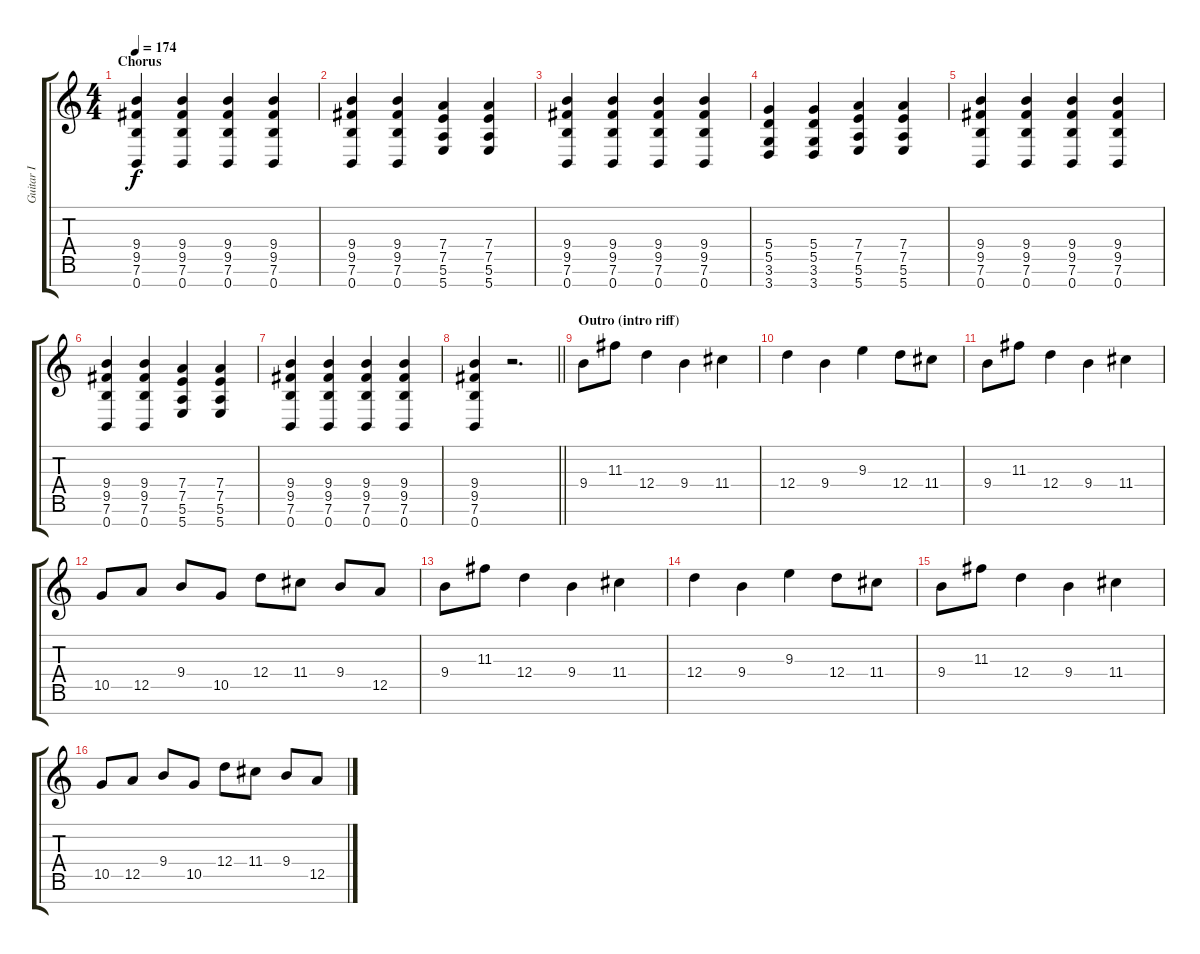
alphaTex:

\track ("Guitar I" "Guitar I") {instrument distortionguitar}
\staff {score tabs}
\tuning (E4 B3 G3 D3 A2 E2 B1) {hide}
\ts (4 4)
\section ("" "Chorus")
\tempo 174
\clef g2
\ks c
(9.4 9.5 7.6 0.7).4{dy f volume 13 balance 0} (9.4 9.5 7.6 0.7).4 (9.4 9.5 7.6 0.7).4 (9.4 9.5 7.6 0.7).4 |
(9.4 9.5 7.6 0.7).4 (9.4 9.5 7.6 0.7).4 (7.4 7.5 5.6 5.7).4 (7.4 7.5 5.6 5.7).4 |
(9.4 9.5 7.6 0.7).4 (9.4 9.5 7.6 0.7).4 (9.4 9.5 7.6 0.7).4 (9.4 9.5 7.6 0.7).4 |
(5.4 5.5 3.6 3.7).4 (5.4 5.5 3.6 3.7).4 (7.4 7.5 5.6 5.7).4 (7.4 7.5 5.6 5.7).4 |
(9.4 9.5 7.6 0.7).4 (9.4 9.5 7.6 0.7).4 (9.4 9.5 7.6 0.7).4 (9.4 9.5 7.6 0.7).4 |
(9.4 9.5 7.6 0.7).4 (9.4 9.5 7.6 0.7).4 (7.4 7.5 5.6 5.7).4 (7.4 7.5 5.6 5.7).4 |
(9.4 9.5 7.6 0.7).4 (9.4 9.5 7.6 0.7).4 (9.4 9.5 7.6 0.7).4 (9.4 9.5 7.6 0.7).4 |
\barLineRight lightlight
(9.4 9.5 7.6 0.7).4 r.2{d} |
\section ("" "Outro (intro riff)")
9.4.8{balance 8} 11.3.8 12.4.4 9.4.4 11.4.4 |
12.4.4 9.4.4 9.3.4 12.4.8 11.4.8 |
9.4.8 11.3.8 12.4.4 9.4.4 11.4.4 |
10.5.8 12.5.8 9.4.8 10.5.8 12.4.8 11.4.8 9.4.8 12.5.8 |
9.4.8 11.3.8 12.4.4 9.4.4 11.4.4 |
12.4.4 9.4.4 9.3.4 12.4.8 11.4.8 |
9.4.8 11.3.8 12.4.4 9.4.4 11.4.4 |
10.5.8 12.5.8 9.4.8 10.5.8 12.4.8 11.4.8 9.4.8 12.5.8
